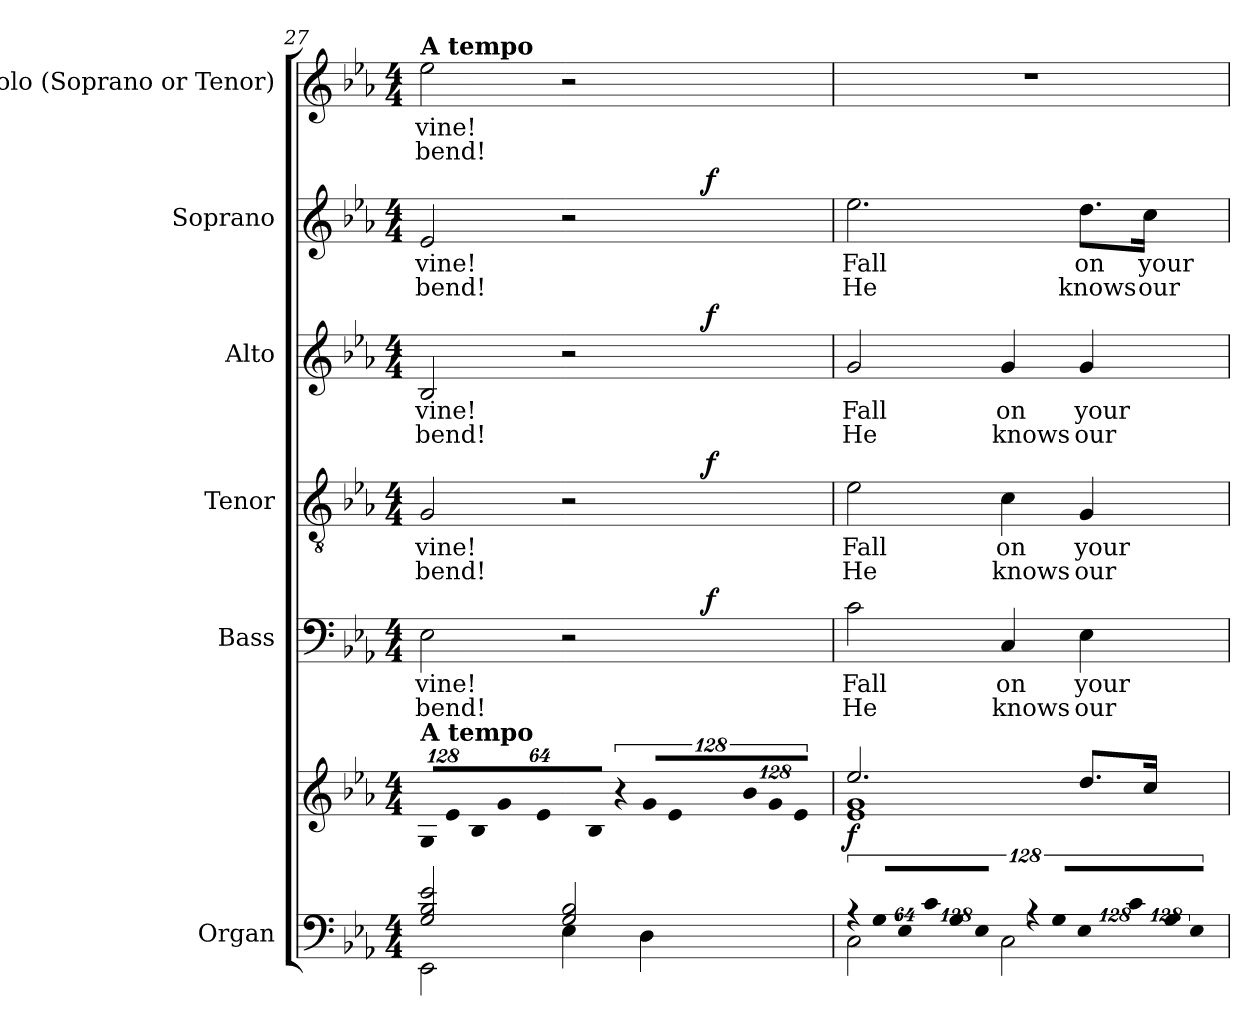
**kern	**kern	**dynam	**kern	**text	**text	**dynam	**kern	**text	**text	**dynam	**kern	**text	**text	**dynam	**kern	**text	**text	**dynam	**kern	**text	**text
*part6	*part6	*part6	*part5	*part5	*part5	*part5	*part4	*part4	*part4	*part4	*part3	*part3	*part3	*part3	*part2	*part2	*part2	*part2	*part1	*part1	*part1
*staff7	*staff6	*staff6/7	*staff5	*staff5	*staff5	*staff5	*staff4	*staff4	*staff4	*staff4	*staff3	*staff3	*staff3	*staff3	*staff2	*staff2	*staff2	*staff2	*staff1	*staff1	*staff1
*I"Organ	*	*	*I"Bass	*	*	*	*I"Tenor	*	*	*	*I"Alto	*	*	*	*I"Soprano	*	*	*	*I"Solo  (Soprano or Tenor)	*	*
*I'Org.	*	*	*I'B.	*	*	*	*I'T.	*	*	*	*I'A.	*	*	*	*I'S.	*	*	*	*I'Solo	*	*
*clefF4	*clefG2	*	*clefF4	*	*	*	*clefGv2	*	*	*	*clefG2	*	*	*	*clefG2	*	*	*	*clefG2	*	*
*	*	*	*	*	*	*	*ITrd7c12	*	*	*	*	*	*	*	*	*	*	*	*	*	*
*k[b-e-a-]	*k[b-e-a-]	*	*k[b-e-a-]	*	*	*	*k[b-e-a-]	*	*	*	*k[b-e-a-]	*	*	*	*k[b-e-a-]	*	*	*	*k[b-e-a-]	*	*
*E-:	*E-:	*	*E-:	*	*	*	*E-:	*	*	*	*E-:	*	*	*	*E-:	*	*	*	*E-:	*	*
*M4/4	*M4/4	*	*M4/4	*	*	*	*M4/4	*	*	*	*M4/4	*	*	*	*M4/4	*	*	*	*M4/4	*	*
=27	=27	=27	=27	=27	=27	=27	=27	=27	=27	=27	=27	=27	=27	=27	=27	=27	=27	=27	=27	=27	=27
*^	*	*	*	*	*	*	*	*	*	*	*	*	*	*	*	*	*	*	*	*	*
*	*	*Xbrackettup	*	*	*	*	*	*	*	*	*	*	*	*	*	*	*	*	*	*	*	*
!	!	!LO:N:vis=8	!	!	!	!	!	!	!	!	!	!	!	!	!	!	!	!	!	!	!	!
!	!	!	!	!	!LO:LY:b:color=#000000	!LO:LY:b:color=#000000	!	!	!	!	!	!	!	!	!	!	!	!	!	!	!	!
!	!	!	!	!	!	!	!	!	!LO:LY:b:color=#000000	!LO:LY:b:color=#000000	!	!	!	!	!	!	!	!	!	!	!	!
!	!	!	!	!	!	!	!	!	!	!	!	!	!LO:LY:b:color=#000000	!LO:LY:b:color=#000000	!	!	!	!	!	!	!	!
!	!	!	!	!	!	!	!	!	!	!	!	!	!	!	!	!	!LO:LY:b:color=#000000	!LO:LY:b:color=#000000	!	!	!	!
!	!	!	!	!	!	!	!	!	!	!	!	!	!	!	!	!	!	!	!	!LO:TX:a:B:t=A tempo	!	!
!	!	!LO:TX:a:B:t=A tempo	!	!	!	!	!	!	!	!	!	!	!	!	!	!	!	!	!	!	!	!
!	!	!	!	!	!	!	!	!	!	!	!	!	!	!	!	!	!	!	!	!	!LO:LY:b:color=#000000	!LO:LY:b:color=#000000
*	*	*	*	*^	*	*	*	*^	*	*	*	*^	*	*	*	*^	*	*	*	*	*	*
2Gi/ 2B-i 2e-i	2EE-i\	1024%85Gi/L	.	2E-i\	2ryy	-vine!	bend!	.	2GGi/	2ryy	-vine!	bend!	.	2B-i/	2ryy	-vine!	bend!	.	2e-i/	2ryy	-vine!	bend!	.	2ee-i\	-vine!	bend!
!	!	!LO:N:vis=8	!	!	!	!	!	!	!	!	!	!	!	!	!	!	!	!	!	!	!	!	!	!	!	!
.	.	1024%85e-i/	.	.	.	.	.	.	.	.	.	.	.	.	.	.	.	.	.	.	.	.	.	.	.	.
!	!	!LO:N:vis=8	!	!	!	!	!	!	!	!	!	!	!	!	!	!	!	!	!	!	!	!	!	!	!	!
.	.	512%43B-i/	.	.	.	.	.	.	.	.	.	.	.	.	.	.	.	.	.	.	.	.	.	.	.	.
!	!	!LO:N:vis=8	!	!	!	!	!	!	!	!	!	!	!	!	!	!	!	!	!	!	!	!	!	!	!	!
.	.	1024%85gi/	.	.	.	.	.	.	.	.	.	.	.	.	.	.	.	.	.	.	.	.	.	.	.	.
!	!	!LO:N:vis=8	!	!	!	!	!	!	!	!	!	!	!	!	!	!	!	!	!	!	!	!	!	!	!	!
.	.	1024%85e-i/	.	.	.	.	.	.	.	.	.	.	.	.	.	.	.	.	.	.	.	.	.	.	.	.
!	!	!LO:N:vis=8	!	!	!	!	!	!	!	!	!	!	!	!	!	!	!	!	!	!	!	!	!	!	!	!
.	.	512%43B-i/J	.	.	.	.	.	.	.	.	.	.	.	.	.	.	.	.	.	.	.	.	.	.	.	.
*	*	*brackettup	*	*	*	*	*	*	*	*	*	*	*	*	*	*	*	*	*	*	*	*	*	*	*	*
!	!	!LO:N:vis=8	!	!	!	!	!	!	!	!	!	!	!	!	!	!	!	!	!	!	!	!	!	!	!	!
2Gi/ 2B-i	4E-i\	1024%85r	.	2r	4ryy	.	.	.	2r	4ryy	.	.	.	2r	4ryy	.	.	.	2r	4ryy	.	.	.	2r	.	.
!	!	!LO:N:vis=8	!	!	!	!	!	!	!	!	!	!	!	!	!	!	!	!	!	!	!	!	!	!	!	!
.	.	1024%85gi/L	.	.	.	.	.	.	.	.	.	.	.	.	.	.	.	.	.	.	.	.	.	.	.	.
!	!	!LO:N:vis=8	!	!	!	!	!	!	!	!	!	!	!	!	!	!	!	!	!	!	!	!	!	!	!	!
.	.	512%43e-i/	.	.	.	.	.	.	.	.	.	.	.	.	.	.	.	.	.	.	.	.	.	.	.	.
*	*	*Xbrackettup	*	*	*	*	*	*	*	*	*	*	*	*	*	*	*	*	*	*	*	*	*	*	*	*
!	!	!LO:N:vis=8	!	!	!	!	!	!	!	!	!	!	!	!	!	!	!	!	!	!	!	!	!	!	!	!
.	4Di\	1024%85b-i/	.	.	8ryy	.	.	.	.	8ryy	.	.	.	.	8ryy	.	.	.	.	8ryy	.	.	.	.	.	.
!	!	!LO:N:vis=8	!	!	!	!	!	!	!	!	!	!	!	!	!	!	!	!	!	!	!	!	!	!	!	!
.	.	1024%85gi/	.	.	.	.	.	.	.	.	.	.	.	.	.	.	.	.	.	.	.	.	.	.	.	.
.	.	.	.	.	32ryy	.	.	.	.	32ryy	.	.	.	.	32ryy	.	.	.	.	32ryy	.	.	.	.	.	.
.	.	.	.	.	128ryy	.	.	.	.	128ryy	.	.	.	.	128ryy	.	.	.	.	128ryy	.	.	.	.	.	.
.	.	.	.	.	512ryy	.	.	.	.	512ryy	.	.	.	.	512ryy	.	.	.	.	512ryy	.	.	.	.	.	.
!	!	!LO:N:vis=8	!	!	!	!	!	!	!	!	!	!	!	!	!	!	!	!	!	!	!	!	!	!	!	!
.	.	512%43e-i/J	.	.	16ryy	.	.	f	.	16ryy	.	.	f	.	16ryy	.	.	f	.	16ryy	.	.	f	.	.	.
.	.	.	.	.	64ryy	.	.	.	.	64ryy	.	.	.	.	64ryy	.	.	.	.	64ryy	.	.	.	.	.	.
.	.	.	.	.	256.ryy	.	.	.	.	256.ryy	.	.	.	.	256.ryy	.	.	.	.	256.ryy	.	.	.	.	.	.
=28	=28	=28	=28	=28	=28	=28	=28	=28	=28	=28	=28	=28	=28	=28	=28	=28	=28	=28	=28	=28	=28	=28	=28	=28	=28	=28
!LO:N:vis=8	!	!	!	!	!	!	!	!	!	!	!	!	!	!	!	!	!	!	!	!	!	!	!	!	!	!
*	*	*	*	*v	*v	*	*	*	*	*	*	*	*	*v	*v	*	*	*	*v	*v	*	*	*	*	*	*
*	*	*^	*	*	*	*	*	*v	*v	*	*	*	*	*	*	*	*	*	*	*	*	*	*
*	*	*	*	*	*^	*	*	*	*^	*	*	*	*^	*	*	*	*^	*	*	*	*	*	*
!	!	!	!	!	!	!	!LO:LY:b:color=#000000	!LO:LY:b:color=#000000	!	!	!	!	!	!	!	!	!	!	!	!	!	!	!	!	!	!	!
*	*	*	*	*	*v	*v	*	*	*	*	*	*	*	*	*v	*v	*	*	*	*v	*v	*	*	*	*	*	*
*	*	*	*	*	*	*	*	*	*v	*v	*	*	*	*	*	*	*	*	*	*	*	*	*	*
*	*	*	*	*	*^	*	*	*	*^	*	*	*	*^	*	*	*	*^	*	*	*	*	*	*
!	!	!	!	!	!	!	!	!	!	!	!	!LO:LY:b:color=#000000	!LO:LY:b:color=#000000	!	!	!	!	!	!	!	!	!	!	!	!	!	!
*	*	*	*	*	*v	*v	*	*	*	*	*	*	*	*	*v	*v	*	*	*	*v	*v	*	*	*	*	*	*
*	*	*	*	*	*	*	*	*	*v	*v	*	*	*	*	*	*	*	*	*	*	*	*	*	*
*	*	*	*	*	*^	*	*	*	*^	*	*	*	*^	*	*	*	*^	*	*	*	*	*	*
!	!	!	!	!	!	!	!	!	!	!	!	!	!	!	!	!	!LO:LY:b:color=#000000	!LO:LY:b:color=#000000	!	!	!	!	!	!	!	!	!
*	*	*	*	*	*v	*v	*	*	*	*	*	*	*	*	*v	*v	*	*	*	*v	*v	*	*	*	*	*	*
*	*	*	*	*	*	*	*	*	*v	*v	*	*	*	*	*	*	*	*	*	*	*	*	*	*
*	*	*	*	*	*^	*	*	*	*^	*	*	*	*^	*	*	*	*^	*	*	*	*	*	*
!	!	!	!	!	!	!	!	!	!	!	!	!	!	!	!	!	!	!	!	!LO:TX:b:cj:t=1.	!	!	!	!	!	!	!
!	!	!	!	!	!	!	!	!	!	!	!	!	!	!	!	!	!	!	!	!LO:TX:b:cj:t=2.	!	!	!	!	!	!	!
!	!	!	!	!	!	!	!	!	!	!	!	!	!	!	!LO:TX:b:cj:t=1.	!	!	!	!	!	!	!	!	!	!	!	!
!	!	!	!	!	!	!	!	!	!	!	!	!	!	!	!LO:TX:b:cj:t=2.	!	!	!	!	!	!	!	!	!	!	!	!
!	!	!	!	!	!	!	!	!	!	!LO:TX:b:cj:t=1.	!	!	!	!	!	!	!	!	!	!	!	!	!	!	!	!	!
!	!	!	!	!	!	!	!	!	!	!LO:TX:b:cj:t=2.	!	!	!	!	!	!	!	!	!	!	!	!	!	!	!	!	!
!	!	!	!	!	!LO:TX:b:cj:t=1.	!	!	!	!	!	!	!	!	!	!	!	!	!	!	!	!	!	!	!	!	!	!
!	!	!	!	!	!LO:TX:b:cj:t=2.	!	!	!	!	!	!	!	!	!	!	!	!	!	!	!	!	!	!	!	!	!	!
!	!	!	!	!	!	!	!	!	!	!	!	!	!	!	!	!	!	!	!	!	!	!LO:LY:b:color=#000000	!LO:LY:b:color=#000000	!	!	!	!
*	*	*	*	*	*v	*v	*	*	*	*	*	*	*	*	*v	*v	*	*	*	*v	*v	*	*	*	*	*	*
*	*	*	*	*	*	*	*	*	*v	*v	*	*	*	*	*	*	*	*	*	*	*	*	*	*
1024%85r	2Ci\	2.ee-i/	1e-i 1gi	f	2ci\	Fall	He	.	2E-i\	Fall	He	.	2gi/	Fall	He	.	2.ee-i\	Fall	He	.	1r	.	.
!LO:N:vis=8	!	!	!	!	!	!	!	!	!	!	!	!	!	!	!	!	!	!	!	!	!	!	!
1024%85Gi/L	.	.	.	.	.	.	.	.	.	.	.	.	.	.	.	.	.	.	.	.	.	.	.
!LO:N:vis=8	!	!	!	!	!	!	!	!	!	!	!	!	!	!	!	!	!	!	!	!	!	!	!
512%43E-i/	.	.	.	.	.	.	.	.	.	.	.	.	.	.	.	.	.	.	.	.	.	.	.
*Xbrackettup	*	*	*	*	*	*	*	*	*	*	*	*	*	*	*	*	*	*	*	*	*	*	*
!LO:N:vis=8	!	!	!	!	!	!	!	!	!	!	!	!	!	!	!	!	!	!	!	!	!	!	!
1024%85ci/	.	.	.	.	.	.	.	.	.	.	.	.	.	.	.	.	.	.	.	.	.	.	.
!LO:N:vis=8	!	!	!	!	!	!	!	!	!	!	!	!	!	!	!	!	!	!	!	!	!	!	!
1024%85Gi/	.	.	.	.	.	.	.	.	.	.	.	.	.	.	.	.	.	.	.	.	.	.	.
!LO:N:vis=8	!	!	!	!	!	!	!	!	!	!	!	!	!	!	!	!	!	!	!	!	!	!	!
512%43E-i/J	.	.	.	.	.	.	.	.	.	.	.	.	.	.	.	.	.	.	.	.	.	.	.
*brackettup	*	*	*	*	*	*	*	*	*	*	*	*	*	*	*	*	*	*	*	*	*	*	*
!LO:N:vis=8	!	!	!	!	!	!	!	!	!	!	!	!	!	!	!	!	!	!	!	!	!	!	!
!	!	!	!	!	!	!LO:LY:b:color=#000000	!LO:LY:b:color=#000000	!	!	!	!	!	!	!	!	!	!	!	!	!	!	!	!
!	!	!	!	!	!	!	!	!	!	!LO:LY:b:color=#000000	!LO:LY:b:color=#000000	!	!	!	!	!	!	!	!	!	!	!	!
!	!	!	!	!	!	!	!	!	!	!	!	!	!	!LO:LY:b:color=#000000	!LO:LY:b:color=#000000	!	!	!	!	!	!	!	!
1024%85r	2Ci\	.	.	.	4Ci/	on	knows	.	4Ci\	on	knows	.	4gi/	on	knows	.	.	.	.	.	.	.	.
!LO:N:vis=8	!	!	!	!	!	!	!	!	!	!	!	!	!	!	!	!	!	!	!	!	!	!	!
1024%85Gi/L	.	.	.	.	.	.	.	.	.	.	.	.	.	.	.	.	.	.	.	.	.	.	.
!LO:N:vis=8	!	!	!	!	!	!	!	!	!	!	!	!	!	!	!	!	!	!	!	!	!	!	!
512%43E-i/	.	.	.	.	.	.	.	.	.	.	.	.	.	.	.	.	.	.	.	.	.	.	.
*Xbrackettup	*	*	*	*	*	*	*	*	*	*	*	*	*	*	*	*	*	*	*	*	*	*	*
!LO:N:vis=8	!	!	!	!	!	!	!	!	!	!	!	!	!	!	!	!	!	!	!	!	!	!	!
!	!	!	!	!	!	!LO:LY:b:color=#000000	!LO:LY:b:color=#000000	!	!	!	!	!	!	!	!	!	!	!	!	!	!	!	!
!	!	!	!	!	!	!	!	!	!	!LO:LY:b:color=#000000	!LO:LY:b:color=#000000	!	!	!	!	!	!	!	!	!	!	!	!
!	!	!	!	!	!	!	!	!	!	!	!	!	!	!LO:LY:b:color=#000000	!LO:LY:b:color=#000000	!	!	!	!	!	!	!	!
!	!	!	!	!	!	!	!	!	!	!	!	!	!	!	!	!	!	!LO:LY:b:color=#000000	!LO:LY:b:color=#000000	!	!	!	!
1024%85ci/	.	8.ddi/L	.	.	4E-i\	your	our	.	4GGi/	your	our	.	4gi/	your	our	.	8.ddi\L	on	knows	.	.	.	.
!LO:N:vis=8	!	!	!	!	!	!	!	!	!	!	!	!	!	!	!	!	!	!	!	!	!	!	!
1024%85Gi/	.	.	.	.	.	.	.	.	.	.	.	.	.	.	.	.	.	.	.	.	.	.	.
!LO:N:vis=8	!	!	!	!	!	!	!	!	!	!	!	!	!	!	!	!	!	!	!	!	!	!	!
512%43E-i/J	.	.	.	.	.	.	.	.	.	.	.	.	.	.	.	.	.	.	.	.	.	.	.
!	!	!	!	!	!	!	!	!	!	!	!	!	!	!	!	!	!	!LO:LY:b:color=#000000	!LO:LY:b:color=#000000	!	!	!	!
.	.	16cci/Jk	.	.	.	.	.	.	.	.	.	.	.	.	.	.	16cci\Jk	your	our	.	.	.	.
*v	*v	*	*	*	*	*	*	*	*	*	*	*	*	*	*	*	*	*	*	*	*	*	*
*	*v	*v	*	*	*	*	*	*	*	*	*	*	*	*	*	*	*	*	*	*	*	*
=	=	=	=	=	=	=	=	=	=	=	=	=	=	=	=	=	=	=	=	=	=
*-	*-	*-	*-	*-	*-	*-	*-	*-	*-	*-	*-	*-	*-	*-	*-	*-	*-	*-	*-	*-	*-
